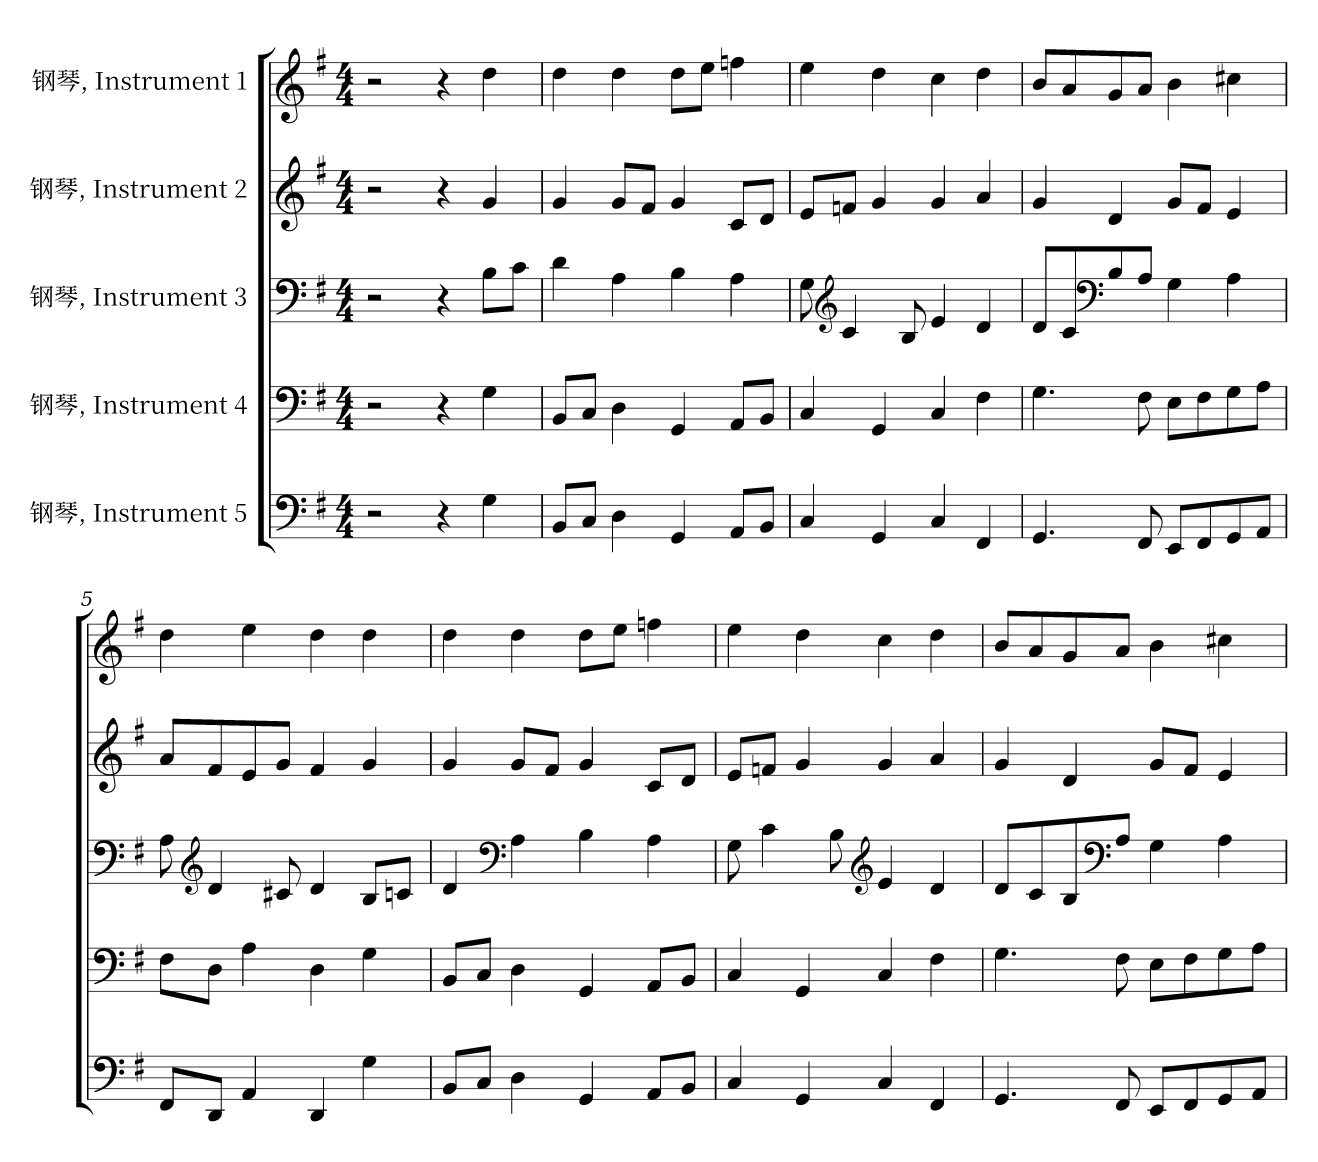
**kern	**kern	**kern	**kern	**kern
*part5	*part4	*part3	*part2	*part1
*staff5	*staff4	*staff3	*staff2	*staff1
*I"钢琴, Instrument 5	*I"钢琴, Instrument 4	*I"钢琴, Instrument 3	*I"钢琴, Instrument 2	*I"钢琴, Instrument 1
*clefF4	*clefF4	*clefF4	*clefG2	*clefG2
*k[f#]	*k[f#]	*k[f#]	*k[f#]	*k[f#]
*M4/4	*M4/4	*M4/4	*M4/4	*M4/4
*MM93	*MM93	*MM93	*MM93	*MM93
=1	=1	=1	=1	=1
2r	2r	2r	2r	2r
4r	4r	4r	4r	4r
4G\	4G\	8B\L	4g/	4dd\
.	.	8c\J	.	.
=2	=2	=2	=2	=2
8BB/L	8BB/L	4d\	4g/	4dd\
8C/J	8C/J	.	.	.
4D\	4D\	4A\	8g/L	4dd\
.	.	.	8f#/J	.
4GG/	4GG/	4B\	4g/	8dd\L
.	.	.	.	8ee\J
8AA/L	8AA/L	4A\	8c/L	4ffn\
8BB/J	8BB/J	.	8d/J	.
=3	=3	=3	=3	=3
4C/	4C/	8G\	8e/L	4ee\
*	*	*clefG2	*	*
.	.	4c/	8fn/J	.
4GG/	4GG/	.	4g/	4dd\
.	.	8B/	.	.
4C/	4C/	4e/	4g/	4cc\
4FF#/	4F#\	4d/	4a/	4dd\
=4	=4	=4	=4	=4
4.GG/	4.G\	8d/L	4g/	8b/L
.	.	8c/	.	8a/
*	*	*clefF4	*	*
.	.	8B/	4d/	8g/
8FF#/	8F#\	8A/J	.	8a/J
8EE/L	8E\L	4G\	8g/L	4b\
8FF#/	8F#\	.	8f#/J	.
8GG/	8G\	4A\	4e/	4cc#X\
8AA/J	8A\J	.	.	.
!!LO:LB:g=z
=5	=5	=5	=5	=5
8FF#/L	8F#\L	8A\	8a/L	4dd\
*	*	*clefG2	*	*
8DD/J	8D\J	4d/	8f#/	.
4AA/	4A\	.	8e/	4ee\
.	.	8c#X/	8g/J	.
4DD/	4D\	4d/	4f#/	4dd\
4G\	4G\	8B/L	4g/	4dd\
.	.	8cn/J	.	.
=6	=6	=6	=6	=6
8BB/L	8BB/L	4d/	4g/	4dd\
8C/J	8C/J	.	.	.
*	*	*clefF4	*	*
4D\	4D\	4A\	8g/L	4dd\
.	.	.	8f#/J	.
4GG/	4GG/	4B\	4g/	8dd\L
.	.	.	.	8ee\J
8AA/L	8AA/L	4A\	8c/L	4ffn\
8BB/J	8BB/J	.	8d/J	.
=7	=7	=7	=7	=7
4C/	4C/	8G\	8e/L	4ee\
.	.	4c\	8fn/J	.
4GG/	4GG/	.	4g/	4dd\
.	.	8B\	.	.
*	*	*clefG2	*	*
4C/	4C/	4e/	4g/	4cc\
4FF#/	4F#\	4d/	4a/	4dd\
=8	=8	=8	=8	=8
4.GG/	4.G\	8d/L	4g/	8b/L
.	.	8c/	.	8a/
.	.	8B/	4d/	8g/
*	*	*clefF4	*	*
8FF#/	8F#\	8A/J	.	8a/J
8EE/L	8E\L	4G\	8g/L	4b\
8FF#/	8F#\	.	8f#/J	.
8GG/	8G\	4A\	4e/	4cc#X\
8AA/J	8A\J	.	.	.
=	=	=	=	=
*-	*-	*-	*-	*-
